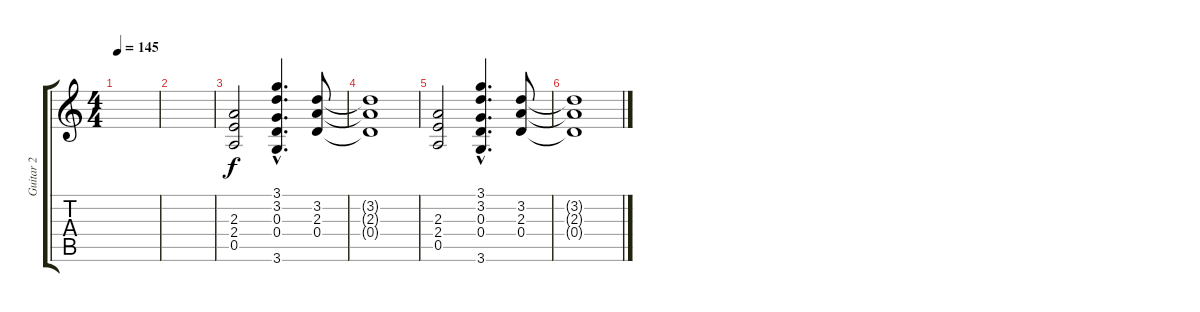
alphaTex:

\track ("Guitar 2" "Guitar 2") {instrument distortionguitar}
\staff {score tabs}
\tuning (E4 B3 G3 D3 A2 E2) {hide}
\ts (4 4)
\tempo 145
\clef g2
\ks c
|
|
(2.3 2.4 0.5).2 (3.1{hac} 3.2{hac} 0.3{hac} 0.4{hac} 3.6{hac}).4{d} (3.2 2.3 0.4).8 |
(3.2{t} 2.3{t} 0.4{t}).1 |
(2.3 2.4 0.5).2 (3.1{hac} 3.2{hac} 0.3{hac} 0.4{hac} 3.6{hac}).4{d} (3.2 2.3 0.4).8 |
(3.2{t} 2.3{t} 0.4{t}).1
